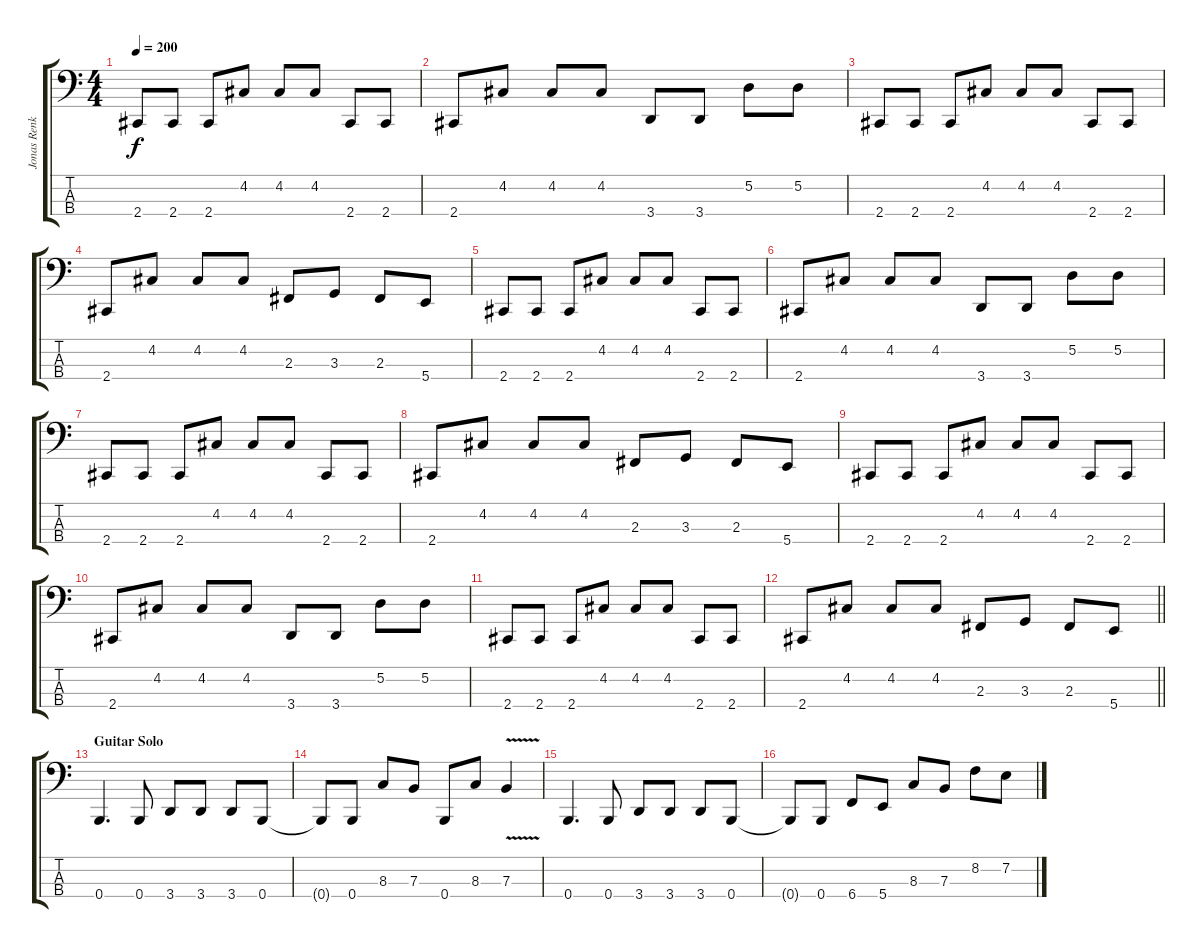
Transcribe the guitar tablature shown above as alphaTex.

\track ("Jonas Renkse" "Jonas Renk") {instrument electricbasspick}
\staff {score tabs}
\tuning (D2 A1 E1 B0) {hide}
\ts (4 4)
\tempo 200
\clef f4
\ks c
2.4.8{dy f} 2.4.8 2.4.8 4.2.8 4.2.8 4.2.8 2.4.8 2.4.8 |
2.4.8 4.2.8 4.2.8 4.2.8 3.4.8 3.4.8 5.2.8 5.2.8 |
2.4.8 2.4.8 2.4.8 4.2.8 4.2.8 4.2.8 2.4.8 2.4.8 |
2.4.8 4.2.8 4.2.8 4.2.8 2.3.8 3.3.8 2.3.8 5.4.8 |
2.4.8 2.4.8 2.4.8 4.2.8 4.2.8 4.2.8 2.4.8 2.4.8 |
2.4.8 4.2.8 4.2.8 4.2.8 3.4.8 3.4.8 5.2.8 5.2.8 |
2.4.8 2.4.8 2.4.8 4.2.8 4.2.8 4.2.8 2.4.8 2.4.8 |
2.4.8 4.2.8 4.2.8 4.2.8 2.3.8 3.3.8 2.3.8 5.4.8 |
2.4.8 2.4.8 2.4.8 4.2.8 4.2.8 4.2.8 2.4.8 2.4.8 |
2.4.8 4.2.8 4.2.8 4.2.8 3.4.8 3.4.8 5.2.8 5.2.8 |
2.4.8 2.4.8 2.4.8 4.2.8 4.2.8 4.2.8 2.4.8 2.4.8 |
\barLineRight lightlight
2.4.8 4.2.8 4.2.8 4.2.8 2.3.8 3.3.8 2.3.8 5.4.8 |
\section ("" "Guitar Solo")
0.4.4{d} 0.4.8 3.4.8 3.4.8 3.4.8 0.4.8 |
0.4{t}.8 0.4.8 8.3.8 7.3.8 0.4.8 8.3.8 7.3{v}.4 |
0.4.4{d} 0.4.8 3.4.8 3.4.8 3.4.8 0.4.8 |
0.4{t}.8 0.4.8 6.4.8 5.4.8 8.3.8 7.3.8 8.2.8 7.2.8
